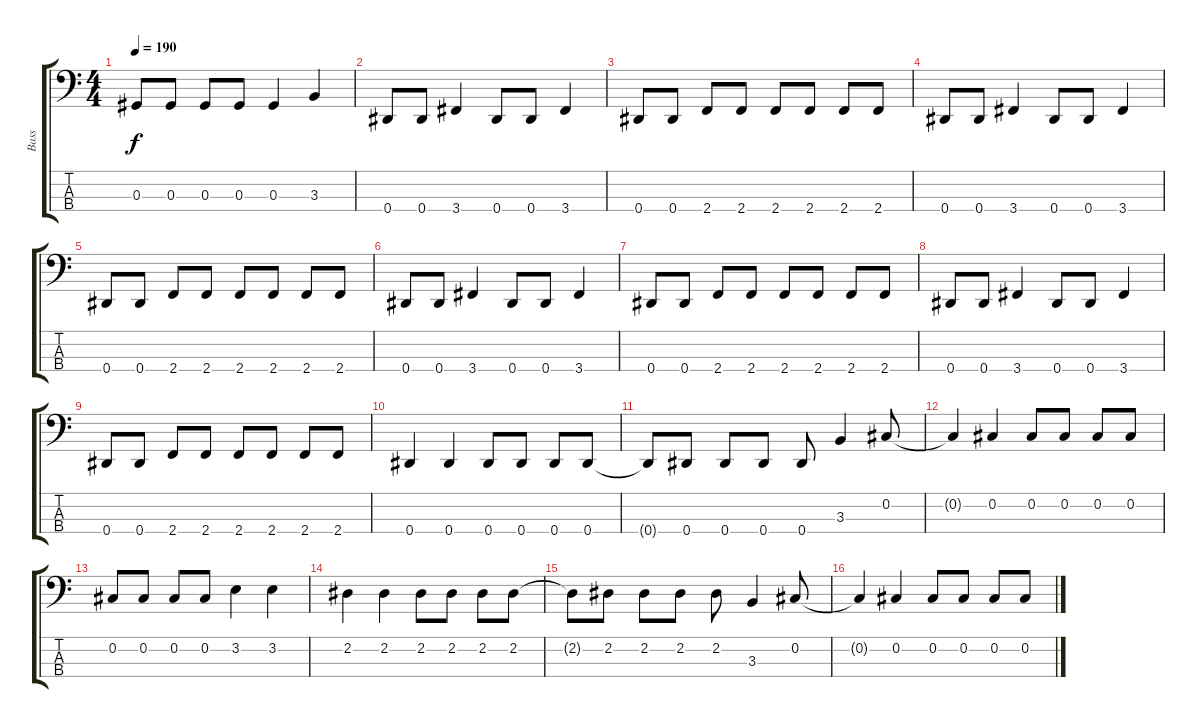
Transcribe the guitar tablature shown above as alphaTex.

\track ("Bass" "Bass") {instrument electricbasspick}
\staff {score tabs}
\tuning (Gb2 Db2 Ab1 Eb1) {hide}
\ts (4 4)
\tempo 190
\clef f4
\ks c
0.3.8{dy f} 0.3.8 0.3.8 0.3.8 0.3.4 3.3.4 |
0.4.8 0.4.8 3.4.4 0.4.8 0.4.8 3.4.4 |
0.4.8 0.4.8 2.4.8 2.4.8 2.4.8 2.4.8 2.4.8 2.4.8 |
0.4.8 0.4.8 3.4.4 0.4.8 0.4.8 3.4.4 |
0.4.8 0.4.8 2.4.8 2.4.8 2.4.8 2.4.8 2.4.8 2.4.8 |
0.4.8 0.4.8 3.4.4 0.4.8 0.4.8 3.4.4 |
0.4.8 0.4.8 2.4.8 2.4.8 2.4.8 2.4.8 2.4.8 2.4.8 |
0.4.8 0.4.8 3.4.4 0.4.8 0.4.8 3.4.4 |
0.4.8 0.4.8 2.4.8 2.4.8 2.4.8 2.4.8 2.4.8 2.4.8 |
0.4.4 0.4.4 0.4.8 0.4.8 0.4.8 0.4.8 |
0.4{t}.8 0.4.8 0.4.8 0.4.8 0.4.8 3.3.4 0.2.8 |
0.2{t}.4 0.2.4 0.2.8 0.2.8 0.2.8 0.2.8 |
0.2.8 0.2.8 0.2.8 0.2.8 3.2.4 3.2.4 |
2.2.4 2.2.4 2.2.8 2.2.8 2.2.8 2.2.8 |
2.2{t}.8 2.2.8 2.2.8 2.2.8 2.2.8 3.3.4 0.2.8 |
0.2{t}.4 0.2.4 0.2.8 0.2.8 0.2.8 0.2.8
